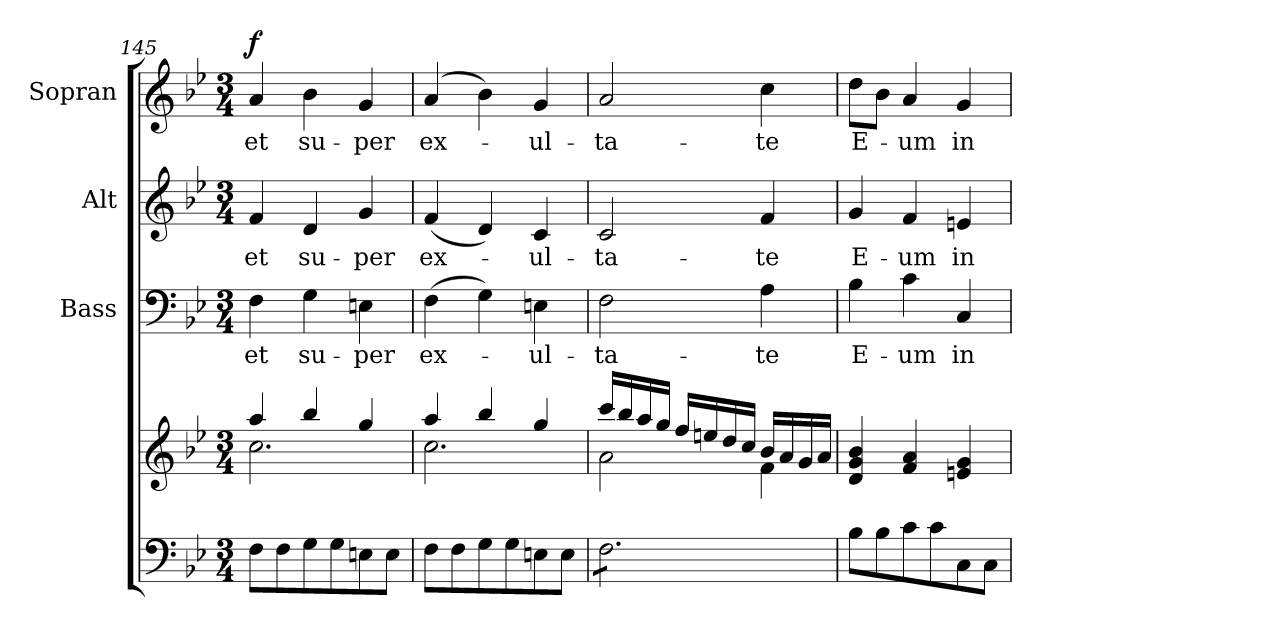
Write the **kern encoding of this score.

**kern	**kern	**kern	**text	**kern	**text	**kern	**text	**dynam
*part4	*part4	*part3	*part3	*part2	*part2	*part1	*part1	*part1
*staff5	*staff4	*staff3	*staff3	*staff2	*staff2	*staff1	*staff1	*staff1
*	*	*I"Bass	*	*I"Alt	*	*I"Sopran	*	*
*	*	*I'B.	*	*I'A.	*	*I'S.	*	*
!!LO:PB:g=z
*clefF4	*clefG2	*clefF4	*	*clefG2	*	*clefG2	*	*
*k[b-e-]	*k[b-e-]	*k[b-e-]	*	*k[b-e-]	*	*k[b-e-]	*	*
*B-:	*B-:	*B-:	*	*B-:	*	*B-:	*	*
*M3/4	*M3/4	*M3/4	*	*M3/4	*	*M3/4	*	*
=145	=145	=145	=145	=145	=145	=145	=145	=145
*	*^	*	*	*	*	*	*	*
!	!	!	!	!LO:LY:b	!	!LO:LY:b	!	!LO:LY:b	!LO:DY:a
8F\L	4aa/	2.cc\	4F\	et	4f/	et	4a/	et	f
8F\	.	.	.	.	.	.	.	.	.
!	!	!	!	!LO:LY:b	!	!LO:LY:b	!	!LO:LY:b	!
8G\	4bb-/	.	4G\	su-	4d/	su-	4b-\	su-	.
8G\	.	.	.	.	.	.	.	.	.
!	!	!	!	!LO:LY:b	!	!LO:LY:b	!	!LO:LY:b	!
8En\	4gg/	.	4En\	-per	4g/	-per	4g/	-per	.
8E\J	.	.	.	.	.	.	.	.	.
=146	=146	=146	=146	=146	=146	=146	=146	=146	=146
!	!	!	!	!LO:LY:b	!	!LO:LY:b	!	!LO:LY:b	!
8F\L	4aa/	2.cc\	(>4F\	ex-	(<4f/	ex-	(4a/	ex-	.
8F\	.	.	.	.	.	.	.	.	.
8G\	4bb-/	.	4G\)	.	4d/)	.	4b-\)	.	.
8G\	.	.	.	.	.	.	.	.	.
!	!	!	!	!LO:LY:b	!	!LO:LY:b	!	!LO:LY:b	!
8En\	4gg/	.	4En\	-ul-	4c/	-ul-	4g/	-ul-	.
8E\J	.	.	.	.	.	.	.	.	.
=147	=147	=147	=147	=147	=147	=147	=147	=147	=147
!	!	!	!	!LO:LY:b	!	!LO:LY:b	!	!LO:LY:b	!
*tremolo	*	*	*	*	*	*	*	*	*
8F\L	16ccc/LL	2a\	2F\	-ta-	2c/	-ta-	2a/	-ta-	.
.	16bb-/	.	.	.	.	.	.	.	.
8F\	16aa/	.	.	.	.	.	.	.	.
.	16gg/JJ	.	.	.	.	.	.	.	.
8F\	16ff/LL	.	.	.	.	.	.	.	.
.	16een/	.	.	.	.	.	.	.	.
8F\	16dd/	.	.	.	.	.	.	.	.
.	16cc/JJ	.	.	.	.	.	.	.	.
!	!	!	!	!LO:LY:b	!	!LO:LY:b	!	!LO:LY:b	!
8F\	16b-/LL	4f\	4A\	-te	4f/	-te	4cc\	-te	.
.	16a/	.	.	.	.	.	.	.	.
8F\J	16g/	.	.	.	.	.	.	.	.
*Xtremolo	*	*	*	*	*	*	*	*	*
.	16a/JJ	.	.	.	.	.	.	.	.
*	*v	*v	*	*	*	*	*	*	*
=148	=148	=148	=148	=148	=148	=148	=148	=148
!	!	!	!LO:LY:b	!	!LO:LY:b	!	!LO:LY:b	!
8B-\L	4d/ 4g/ 4b-/	4B-\	E-	4g/	E-	8dd\L	E-	.
8B-\	.	.	.	.	.	8b-\J	.	.
!	!	!	!LO:LY:b	!	!LO:LY:b	!	!LO:LY:b	!
8c\	4f/ 4a/	4c\	-um	4f/	-um	4a/	-um	.
8c\	.	.	.	.	.	.	.	.
!	!	!	!LO:LY:b	!	!LO:LY:b	!	!LO:LY:b	!
8C\	4en/ 4g/	4C/	in	4en/	in	4g/	in	.
8C\J	.	.	.	.	.	.	.	.
=	=	=	=	=	=	=	=	=
*-	*-	*-	*-	*-	*-	*-	*-	*-
